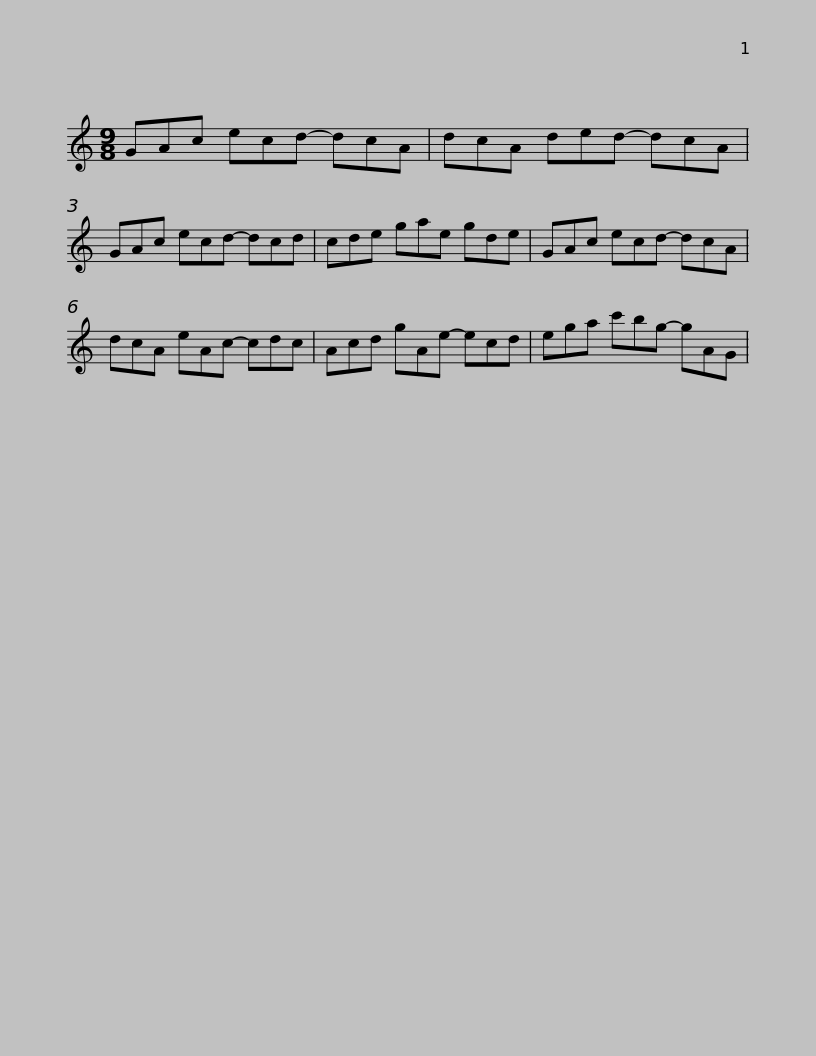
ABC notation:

X:1
L:1/8
M:9/8
I:linebreak $
K:C
V:1 treble
V:1
 GAc ecd- dcA | dcA ded- dcA | GAc ecd- dcd | cde gae gde | GAc ecd- dcA |$ %5
 dcA eAc- cdc | Acd gAe- ecd | ega c'bg- gAG | %8
